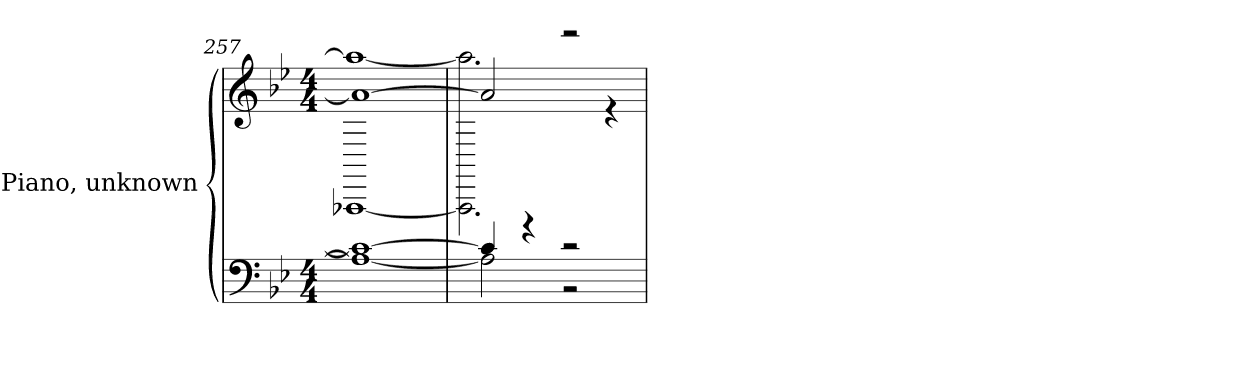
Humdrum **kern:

**kern	**kern
*part1	*part1
*staff2	*staff1
*I"Piano, unknown	*
*I'Pno.	*
*clefF4	*clefG2
*k[b-e-]	*k[b-e-]
*M4/4	*M4/4
=257	=257
*^	*^
1c_	1A-_	1a-_	[1AAA-X 1aa-_
!!LO:LB:g=z	!!
=258	=258	=258	=258
4c/]	2A-\]	2a-/]	2.AAA-\] 2.aa-\]
4r	.	.	.
2r	2r	2r	.
.	.	.	4r
*v	*v	*	*
*	*v	*v
=	=
*-	*-
